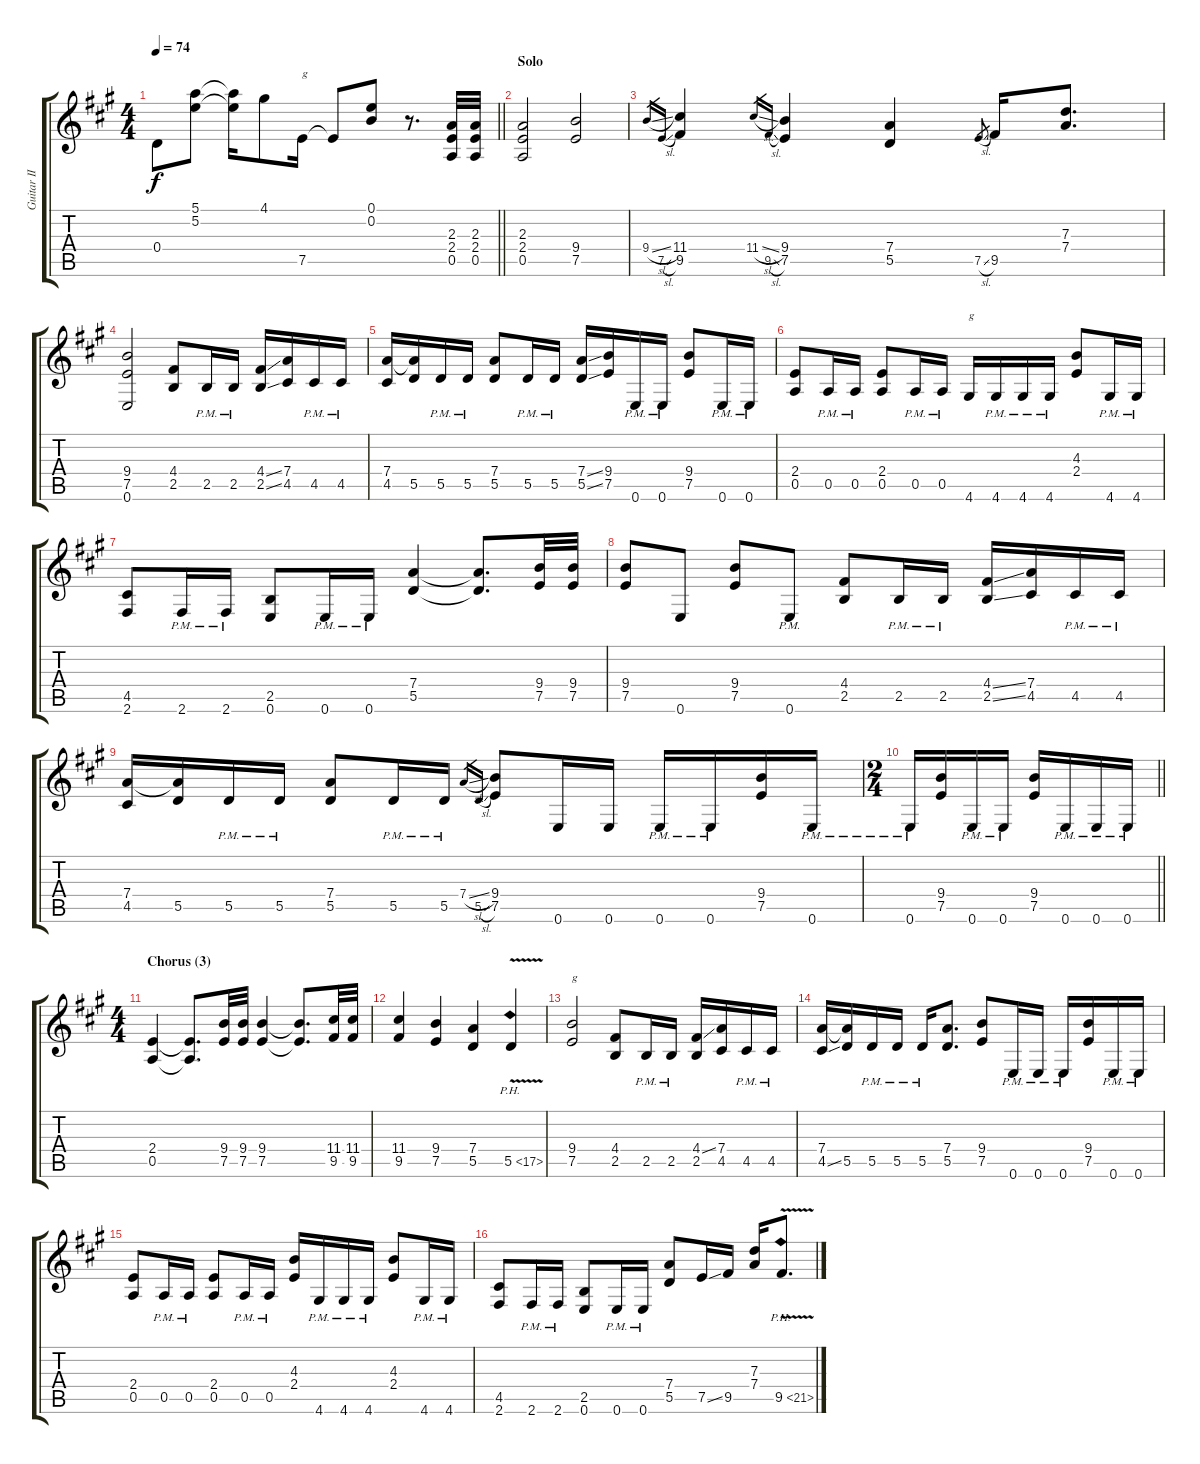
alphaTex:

\track ("Guitar II" "Guitar II") {instrument distortionguitar}
\staff {score tabs}
\tuning (E4 B3 G3 D3 A2 E2) {hide}
\ts (4 4)
\tempo 74
\clef g2
\barLineRight lightlight
\ks f#minor
0.4.8{dy f} (5.1 5.2).8 (5.1{t} 5.2{t}).16 4.1.8 7.5.16{txt "g"} 7.5{t}.8 (0.1 0.2).8 r.8{d} (2.3 2.4 0.5).32 (2.3 2.4 0.5).32 |
\section ("" "Solo")
(2.3 2.4 0.5).2 (9.4 7.5).2 |
9.4{sl}.16{gr} 7.5{sl}.16{gr} (11.4 9.5).4 11.4{sl}.16{gr} 9.5{sl}.16{gr} (9.4 7.5).4 (7.4 5.5).4 7.5{sl}.8{gr} 9.5.16 (7.3 7.4).8{d} |
(9.4 7.5 0.6).2 (4.4 2.5).8 2.5{pm}.16 2.5{pm}.16 (4.4{ss} 2.5{ss}).16 (7.4 4.5).16 4.5{pm}.16 4.5{pm}.16 |
(7.4 4.5).16 (7.4{t} 5.5).16 5.5{pm}.16 5.5{pm}.16 (7.4 5.5).8 5.5{pm}.16 5.5{pm}.16 (7.4{ss} 5.5{ss}).16 (9.4 7.5).16 0.6{pm}.16 0.6{pm}.16 (9.4 7.5).8 0.6{pm}.16 0.6{pm}.16 |
(2.4 0.5).8 0.5{pm}.16 0.5{pm}.16 (2.4 0.5).8 0.5{pm}.16 0.5{pm}.16 4.6.16{txt "g"} 4.6{pm}.16 4.6{pm}.16 4.6{pm}.16 (4.3 2.4).8 4.6{pm}.16 4.6{pm}.16 |
(4.5 2.6).8 2.6{pm}.16 2.6{pm}.16 (2.5 0.6).8 0.6{pm}.16 0.6{pm}.16 (7.4 5.5).4 (7.4{t} 5.5{t}).8{d} (9.4 7.5).32 (9.4 7.5).32 |
(9.4 7.5).8 0.6.8 (9.4 7.5).8 0.6{pm}.8 (4.4 2.5).8 2.5{pm}.16 2.5{pm}.16 (4.4{ss} 2.5{ss}).16 (7.4 4.5).16 4.5{pm}.16 4.5{pm}.16 |
(7.4 4.5).16 (7.4{t} 5.5).16 5.5{pm}.16 5.5{pm}.16 (7.4 5.5).8 5.5{pm}.16 5.5{pm}.16 7.4{sl}.16{gr} 5.5{sl}.16{gr} (9.4 7.5).8 0.6.16 0.6.16 0.6{pm}.16 0.6{pm}.16 (9.4 7.5).16 0.6{pm}.16 |
\ts (2 4)
\barLineRight lightlight
0.6{pm}.16 (9.4 7.5).16 0.6{pm}.16 0.6{pm}.16 (9.4 7.5).16 0.6{pm}.16 0.6{pm}.16 0.6{pm}.16 |
\ts (4 4)
\section ("" "Chorus (3)")
\ks a
(2.4 0.5).4 (2.4{t} 0.5{t}).8{d} (9.4 7.5).32 (9.4 7.5).32 (9.4 7.5).4 (9.4{t} 7.5{t}).8{d} (11.4 9.5).32 (11.4 9.5).32 |
(11.4 9.5).4 (9.4 7.5).4 (7.4 5.5).4 5.5{ph 12 v}.4 |
(9.4 7.5).2{txt "g"} (4.4 2.5).8 2.5{pm}.16 2.5{pm}.16 (4.4{ss} 2.5).16 (7.4 4.5).16 4.5{pm}.16 4.5{pm}.16 |
(7.4 4.5{ss}).16 (7.4{t} 5.5).16 5.5{pm}.16 5.5{pm}.16 5.5{pm}.16 (7.4 5.5).8{d} (9.4 7.5).8 0.6{pm}.16 0.6{pm}.16 0.6{pm}.16 (9.4 7.5).16 0.6{pm}.16 0.6{pm}.16 |
(2.4 0.5).8 0.5{pm}.16 0.5{pm}.16 (2.4 0.5).8 0.5{pm}.16 0.5{pm}.16 (4.3 2.4).16 4.6{pm}.16 4.6{pm}.16 4.6{pm}.16 (4.3 2.4).8 4.6{pm}.16 4.6{pm}.16 |
(4.5 2.6).8 2.6{pm}.16 2.6{pm}.16 (2.5 0.6).8 0.6{pm}.16 0.6{pm}.16 (7.4 5.5).8 7.5{ss}.16 9.5.16 (7.3 7.4).16 9.5{ph 12 v}.8{d}
